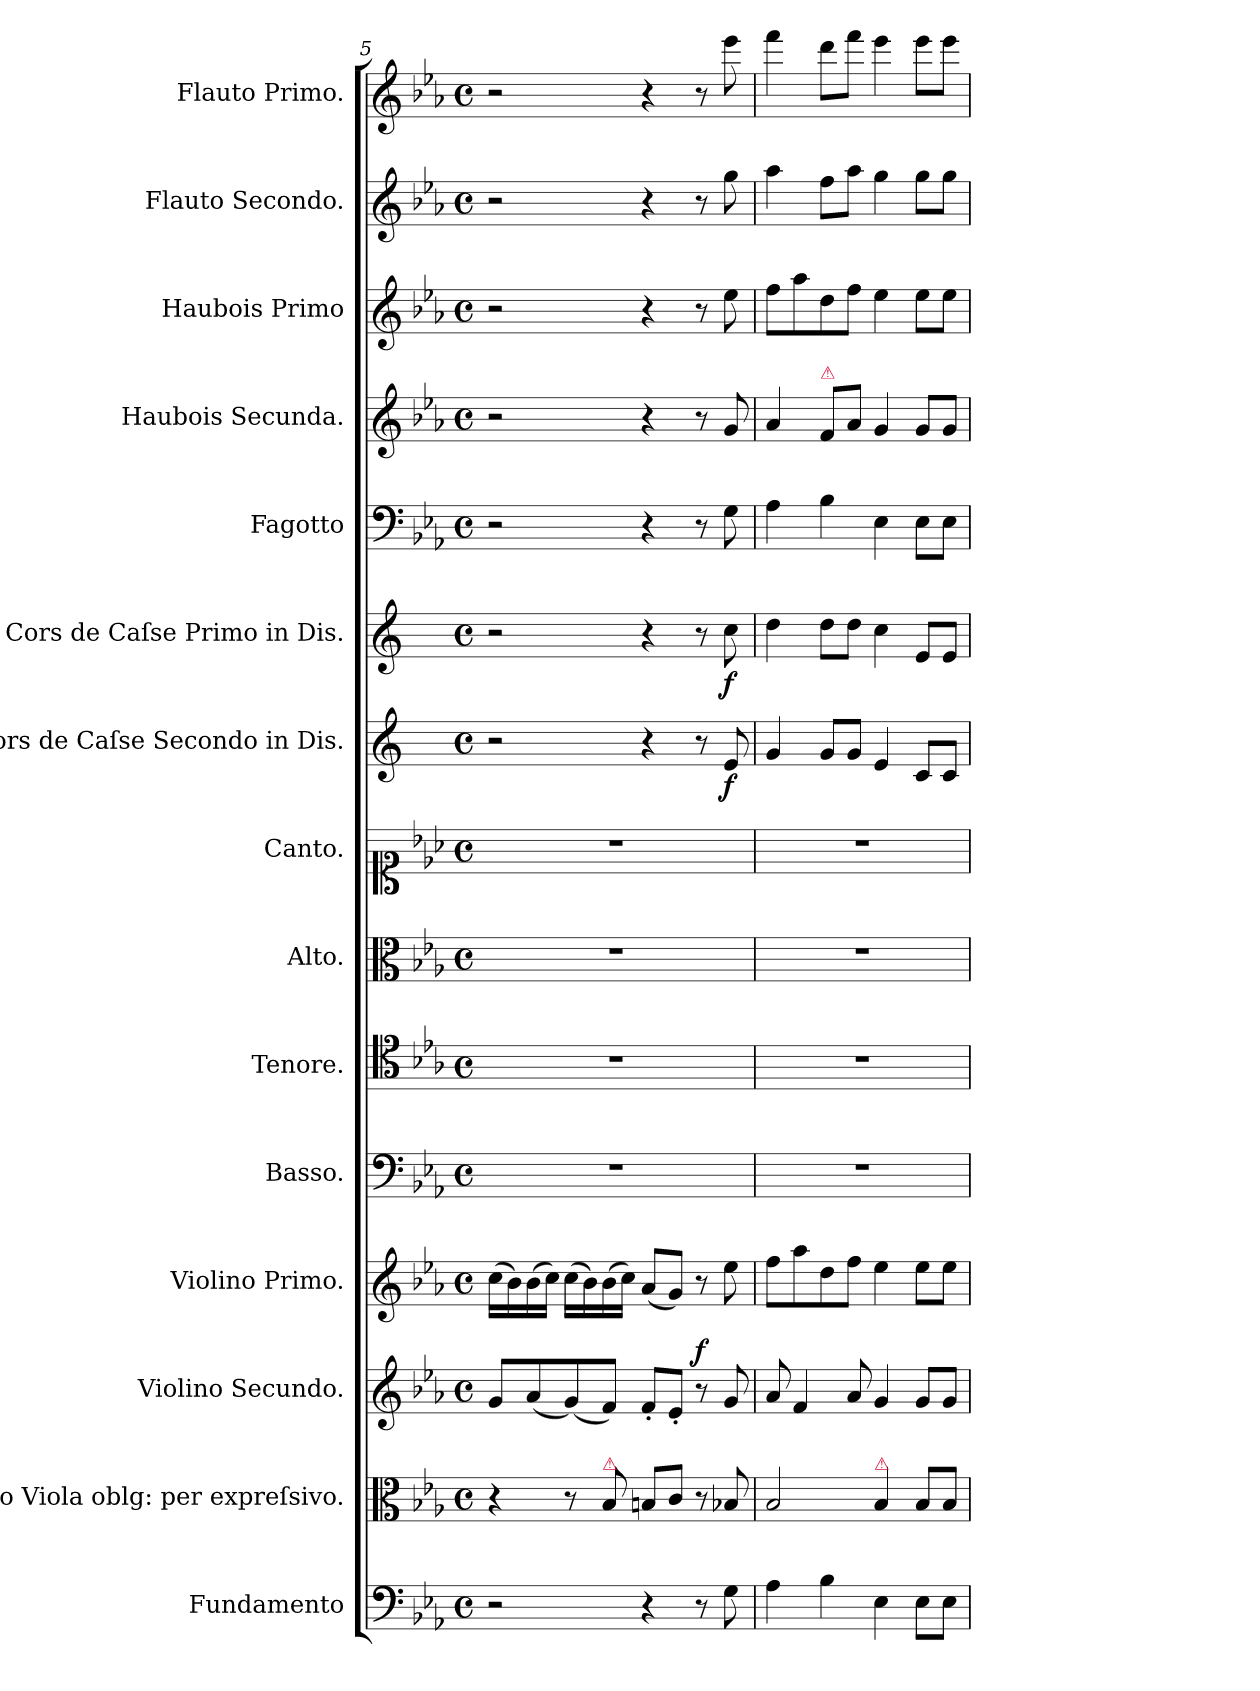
**kern	**kern	**dynam	**kern	**dynam	**kern	**dynam	**kern	**kern	**kern	**kern	**kern	**dynam	**kern	**dynam	**kern	**dynam	**kern	**dynam	**kern	**dynam	**kern	**dynam	**kern
*part15	*part14	*part14	*part13	*part13	*part12	*part12	*part11	*part10	*part9	*part8	*part7	*part7	*part6	*part6	*part5	*part5	*part4	*part4	*part3	*part3	*part2	*part2	*part1
*staff15	*staff14	*staff14	*staff13	*staff13	*staff12	*staff12	*staff11	*staff10	*staff9	*staff8	*staff7	*staff7	*staff6	*staff6	*staff5	*staff5	*staff4	*staff4	*staff3	*staff3	*staff2	*staff2	*staff1
*I"Fundamento	*I"Alto Viola oblg: per expreſsivo.	*	*I"Violino Secundo.	*	*I"Violino Primo.	*	*I"Basso.	*I"Tenore.	*I"Alto.	*I"Canto.	*I"Cors de Caſse Secondo in Dis.	*	*I"Cors de Caſse Primo in Dis.	*	*I"Fagotto	*	*I"Haubois Secunda.	*	*I"Haubois Primo	*	*I"Flauto Secondo.	*	*I"Flauto Primo.
*	*I'vla obl	*	*	*	*I'vl I	*	*I'B	*I'T	*I'A	*	*I'cor II	*	*I'cor I	*	*I'fag	*	*	*	*	*	*	*	*I'fl I
*clefF4	*clefC3	*	*clefG2	*	*clefG2	*	*clefF4	*clefC4	*clefC3	*clefC1	*clefG2	*	*clefG2	*	*clefF4	*	*clefG2	*	*clefG2	*	*clefG2	*	*clefG2
*	*	*	*	*	*	*	*	*	*	*	*ITrd-2c-3	*	*ITrd-2c-3	*	*	*	*	*	*	*	*	*	*
*k[b-e-a-]	*k[b-e-a-]	*	*k[b-e-a-]	*	*k[b-e-a-]	*	*k[b-e-a-]	*k[b-e-a-]	*k[b-e-a-]	*k[b-e-a-]	*k[b-e-a-]	*	*k[b-e-a-]	*	*k[b-e-a-]	*	*k[b-e-a-]	*	*k[b-e-a-]	*	*k[b-e-a-]	*	*k[b-e-a-]
*E-:	*E-:	*	*E-:	*	*E-:	*	*E-:	*E-:	*E-:	*E-:	*	*	*	*	*E-:	*	*E-:	*	*E-:	*	*E-:	*	*E-:
*M4/4	*M4/4	*	*M4/4	*	*M4/4	*	*M4/4	*M4/4	*M4/4	*M4/4	*M4/4	*	*M4/4	*	*M4/4	*	*M4/4	*	*M4/4	*	*M4/4	*	*M4/4
*met(c)	*met(c)	*	*met(c)	*	*met(c)	*	*met(c)	*met(c)	*met(c)	*met(c)	*met(c)	*	*met(c)	*	*met(c)	*	*met(c)	*	*met(c)	*	*met(c)	*	*met(c)
=5	=5	=5	=5	=5	=5	=5	=5	=5	=5	=5	=5	=5	=5	=5	=5	=5	=5	=5	=5	=5	=5	=5	=5
2r	4r	.	8g/L	.	(16cc\LL	.	1r	1r	1r	1r	2r	.	2r	.	2r	.	2r	.	2r	.	2r	.	2r
.	.	.	.	.	16b-\)	.	.	.	.	.	.	.	.	.	.	.	.	.	.	.	.	.	.
.	.	.	(8a-/	.	(16b-\	.	.	.	.	.	.	.	.	.	.	.	.	.	.	.	.	.	.
.	.	.	.	.	16cc\JJ)	.	.	.	.	.	.	.	.	.	.	.	.	.	.	.	.	.	.
.	8r	.	(8g/)	.	(16cc\LL	.	.	.	.	.	.	.	.	.	.	.	.	.	.	.	.	.	.
.	.	.	.	.	16b-\)	.	.	.	.	.	.	.	.	.	.	.	.	.	.	.	.	.	.
!	!LO:TX:a:color=crimson:t=⚠	!	!	!	!	!	!	!	!	!	!	!	!	!	!	!	!	!	!	!	!	!	!
!	!	!LO:DY:b	!	!	!	!	!	!	!	!	!	!	!	!	!	!	!	!	!	!	!	!	!
.	8B-/	p&colon;	8f/J)	.	(16b-\	.	.	.	.	.	.	.	.	.	.	.	.	.	.	.	.	.	.
.	.	.	.	.	16cc\JJ)	.	.	.	.	.	.	.	.	.	.	.	.	.	.	.	.	.	.
4r	8Bn/L	.	8f'/L	.	(8a-/L	.	.	.	.	.	4r	.	4r	.	4r	.	4r	.	4r	.	4r	.	4r
.	8c/J	.	8e-'/J	.	8g/J)	.	.	.	.	.	.	.	.	.	.	.	.	.	.	.	.	.	.
!	!	!	!	!LO:DY:a	!	!	!	!	!	!	!	!	!	!	!	!	!	!	!	!	!	!	!
8r	8r	.	8r	f	8r	.	.	.	.	.	8r	.	8r	.	8r	.	8r	.	8r	.	8r	.	8r
!	!	!LO:DY:b	!	!	!	!LO:DY:a	!	!	!	!	!	!	!	!LO:DY:b	!	!LO:DY:b	!	!LO:DY:b	!	!LO:DY:b	!	!	!
8G\	8B-X/	f&colon;	8g/	.	8ee-\	f&colon;	.	.	.	.	8g/	f	8ee-\	f	8G\	for.	8g/	for&colon;	8ee-\	for&colon;	8gg\	.	8eee-\
=6	=6	=6	=6	=6	=6	=6	=6	=6	=6	=6	=6	=6	=6	=6	=6	=6	=6	=6	=6	=6	=6	=6	=6
!	!	!	!	!	!	!	!	!	!	!	!	!	!	!	!	!	!	!	!	!	!	!LO:DY:b	!
4A-\	2B-/	.	8a-/	.	8ff\L	.	1r	1r	1r	1r	4b-/	.	4ff\	.	4A-\	.	4a-/	.	8ff\L	.	4aa-\	f&colon;	4fff\
.	.	.	4f/	.	8aa-\	.	.	.	.	.	.	.	.	.	.	.	.	.	8aa-\	.	.	.	.
!	!	!	!	!	!	!	!	!	!	!	!	!	!	!	!	!	!LO:TX:a:color=crimson:t=⚠	!	!	!	!	!	!
4B-\	.	.	.	.	8dd\	.	.	.	.	.	8b-/L	.	8ff\L	.	4B-\	.	8f/L	.	8dd\	.	8ff\L	.	8ddd\L
.	.	.	8a-/	.	8ff\J	.	.	.	.	.	8b-/J	.	8ff\J	.	.	.	8a-/J	.	8ff\J	.	8aa-\J	.	8fff\J
!	!LO:TX:a:color=crimson:t=⚠	!	!	!	!	!	!	!	!	!	!	!	!	!	!	!	!	!	!	!	!	!	!
4E-\	4B-/	.	4g/	.	4ee-\	.	.	.	.	.	4g/	.	4ee-\	.	4E-\	.	4g/	.	4ee-\	.	4gg\	.	4eee-\
8E-\L	8B-/L	.	8g/L	.	8ee-\L	.	.	.	.	.	8e-/L	.	8g/L	.	8E-\L	.	8g/L	.	8ee-\L	.	8gg\L	.	8eee-\L
8E-\J	8B-/J	.	8g/J	.	8ee-\J	.	.	.	.	.	8e-/J	.	8g/J	.	8E-\J	.	8g/J	.	8ee-\J	.	8gg\J	.	8eee-\J
=	=	=	=	=	=	=	=	=	=	=	=	=	=	=	=	=	=	=	=	=	=	=	=
*-	*-	*-	*-	*-	*-	*-	*-	*-	*-	*-	*-	*-	*-	*-	*-	*-	*-	*-	*-	*-	*-	*-	*-
